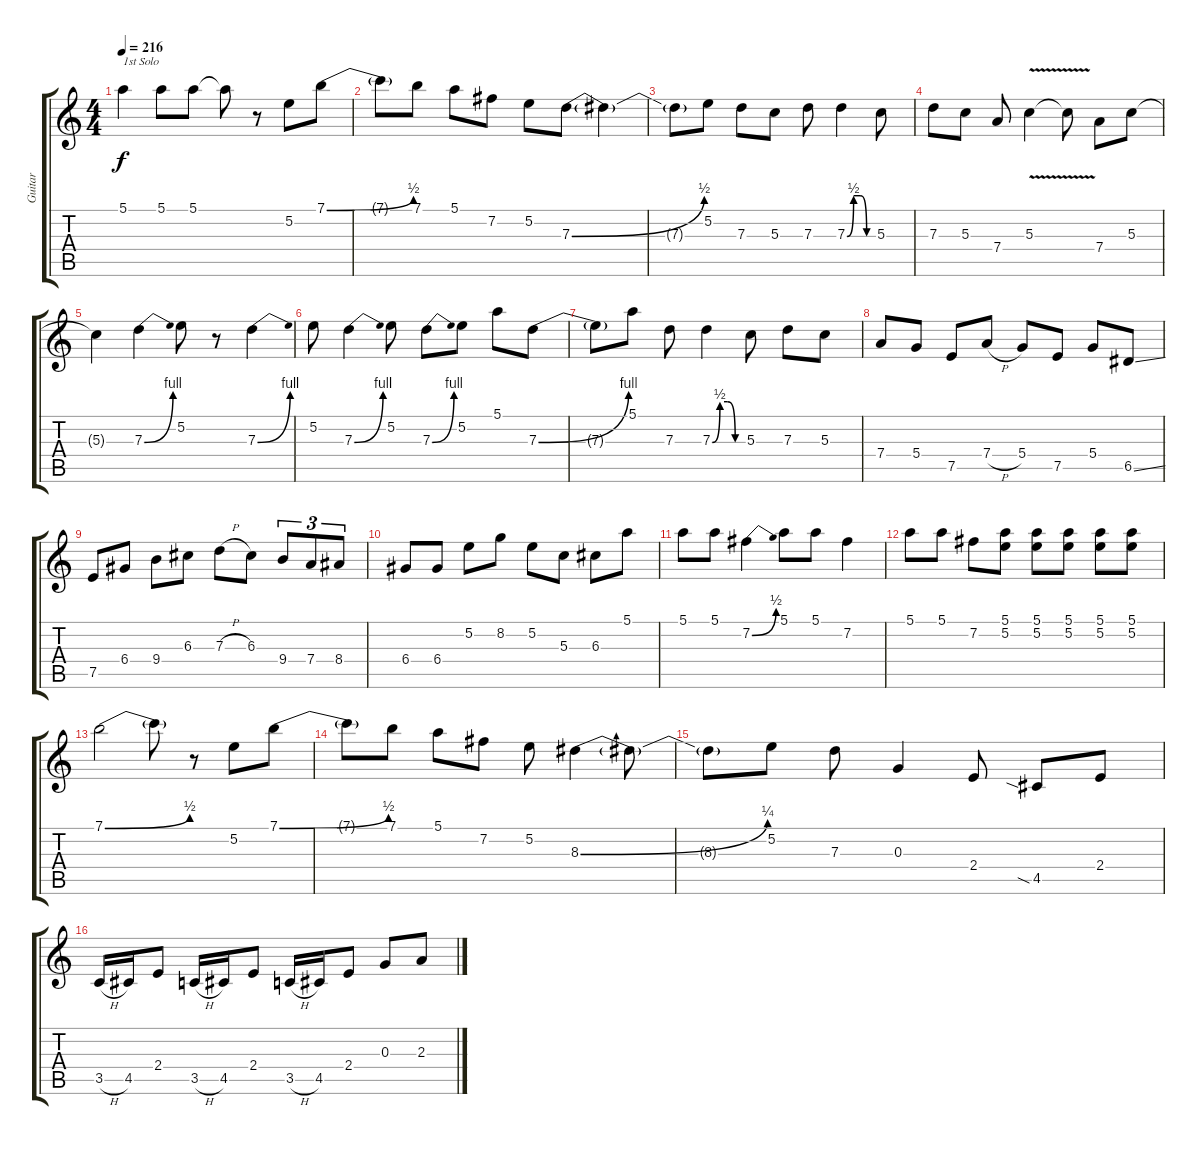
\track ("Guitar" "Guitar") {instrument electricguitarjazz}
\staff {score tabs}
\tuning (E4 B3 G3 D3 A2 E2) {hide}
\ts (4 4)
\tempo 216
\clef g2
\ks c
5.1.4{txt "1st Solo" dy f} 5.1.8 5.1.8 5.1{t}.8 r.8 5.2.8 7.1{be (bend 0 0 60 2)}.8 |
7.1{t}.8 7.1.8 5.1.8 7.2.8 5.2.8 7.3{be (bend 0 0 60 2)}.8 7.3{t}.4 |
7.3{t}.8 5.2.8 7.3.8 5.3.8 7.3.8 7.3{be (custom 0 0 15 2 30 2 45 0 60 0)}.4 5.3.8 |
7.3.8 5.3.8 7.4.8 5.3{v}.4 5.3{t}.8 7.4.8 5.3.8 |
5.3{t}.4 7.3{be (bend 0 0 60 4)}.4 5.2.8 r.8 7.3{be (bend 0 0 60 4)}.4 |
5.2.8 7.3{be (bend 0 0 60 4)}.4 5.2.8 7.3{be (bend 0 0 60 4)}.8 5.2.8 5.1.8 7.3{be (bend 0 0 60 4)}.8 |
7.3{t}.8 5.1.8 7.3.8 7.3{be (custom 0 0 15 2 30 2 45 0 60 0)}.4 5.3.8 7.3.8 5.3.8 |
7.4.8 5.4.8 7.5.8 7.4{h}.8 5.4.8 7.5.8 5.4.8 6.5{ss}.8 |
7.5.8 6.4.8 9.4.8 6.3.8 7.3{h}.8 6.3.8 9.4.8{tu (3 2)} 7.4.8{tu (3 2)} 8.4.8{tu (3 2)} |
6.4.8 6.4.8 5.2.8 8.2.8 5.2.8 5.3.8 6.3.8 5.1.8 |
5.1.8 5.1.8 7.2{be (bend 0 0 60 2)}.4 5.1.8 5.1.8 7.2.4 |
5.1.8 5.1.8 7.2.8 (5.1 5.2).8 (5.1 5.2).8 (5.1 5.2).8 (5.1 5.2).8 (5.1 5.2).8 |
7.1{be (bend 0 0 60 2)}.2 7.1{t}.8 r.8 5.2.8 7.1{be (bend 0 0 60 2)}.8 |
7.1{t}.8 7.1.8 5.1.8 7.2.8 5.2.8 8.3{be (bend 0 0 60 1)}.4 8.3{t}.8 |
8.3{t}.8 5.2.8 7.3.8 0.3.4 2.4.8 4.5{sia}.8 2.4.8 |
3.5{h}.16 4.5.16 2.4.8 3.5{h}.16 4.5.16 2.4.8 3.5{h}.16 4.5.16 2.4.8 0.3.8 2.3.8
